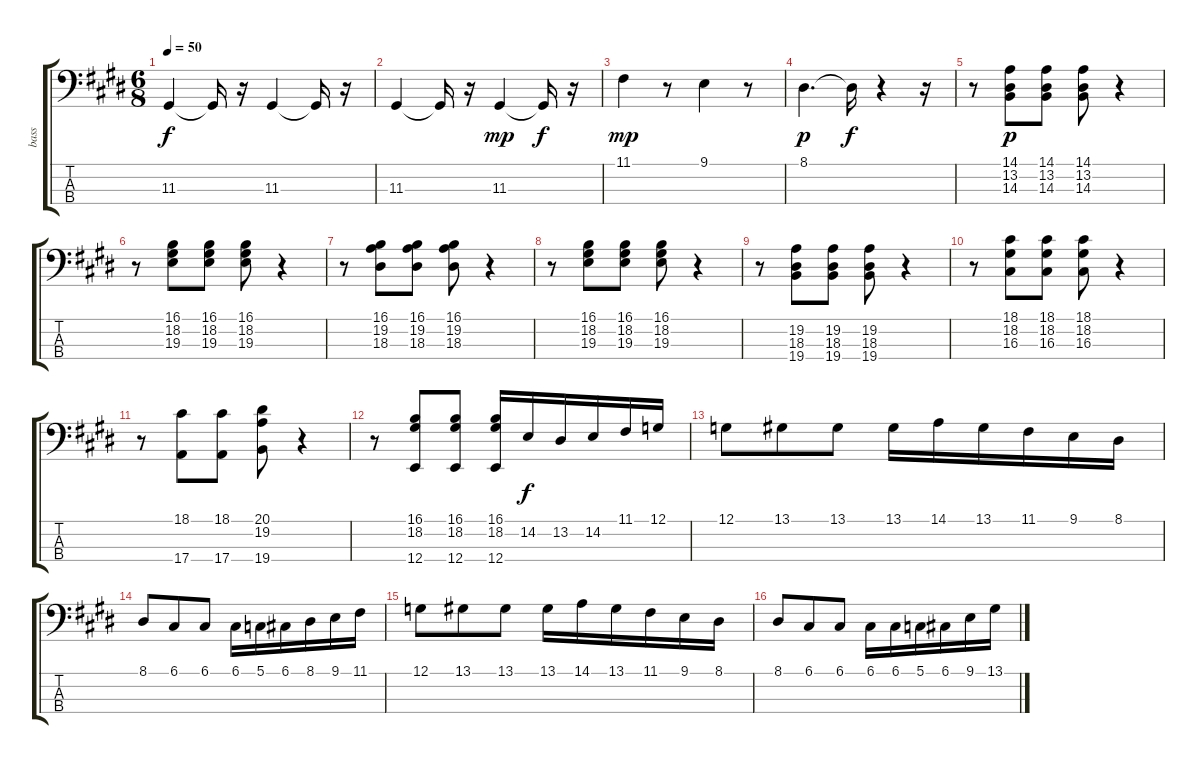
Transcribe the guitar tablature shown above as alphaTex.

\track ("bass                " "bass      ") {instrument electricgrandpiano}
\staff {score tabs}
\tuning (G2 D2 A1 E1) {hide}
\ts (6 8)
\tempo 50
\clef f4
\ks e
11.3.4{dy f} 11.3{t}.16 r.16 11.3.4 11.3{t}.16 r.16 |
11.3.4 11.3{t}.16 r.16 11.3.4{dy mp} 11.3{t}.16{dy f} r.16 |
11.1.4{dy mp} r.8 9.1.4 r.8 |
8.1.4{d dy p} 8.1{t}.16{dy f} r.4 r.16 |
r.8 (14.1 13.2 14.3).8{dy p} (14.1 13.2 14.3).8 (14.1 13.2 14.3).8 r.4 |
r.8 (16.1 18.2 19.3).8 (16.1 18.2 19.3).8 (16.1 18.2 19.3).8 r.4 |
r.8 (16.1 19.2 18.3).8 (16.1 19.2 18.3).8 (16.1 19.2 18.3).8 r.4 |
r.8 (16.1 18.2 19.3).8 (16.1 18.2 19.3).8 (16.1 18.2 19.3).8 r.4 |
r.8 (19.2 18.3 19.4).8 (19.2 18.3 19.4).8 (19.2 18.3 19.4).8 r.4 |
r.8 (18.1 18.2 16.3).8 (18.1 18.2 16.3).8 (18.1 18.2 16.3).8 r.4 |
r.8 (18.1 17.4).8 (18.1 17.4).8 (20.1 19.2 19.4).8 r.4 |
r.8 (16.1 18.2 12.4).8 (16.1 18.2 12.4).8 (16.1 18.2 12.4).16 14.2.16{dy f} 13.2.16 14.2.16 11.1.16 12.1.16 |
12.1.8 13.1.8 13.1.8 13.1.16 14.1.16 13.1.16 11.1.16 9.1.16 8.1.16 |
8.1.8 6.1.8 6.1.8 6.1.16 5.1.16 6.1.16 8.1.16 9.1.16 11.1.16 |
12.1.8 13.1.8 13.1.8 13.1.16 14.1.16 13.1.16 11.1.16 9.1.16 8.1.16 |
8.1.8 6.1.8 6.1.8 6.1.16 6.1.16 5.1.16 6.1.16 9.1.16 13.1.16
